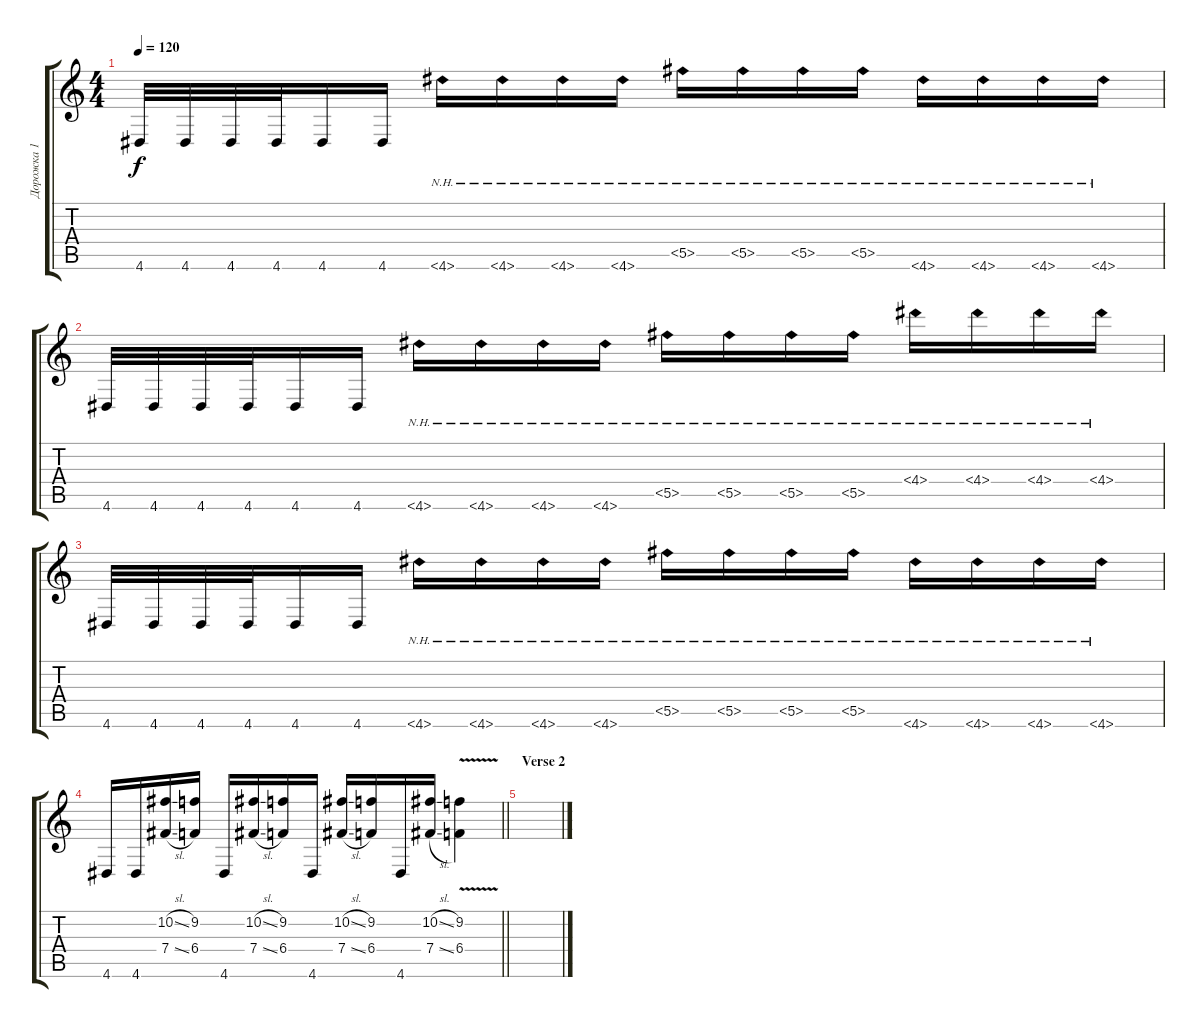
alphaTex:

\track ("Дорожка 1" "Дорожка 1") {instrument distortionguitar}
\staff {score tabs}
\tuning (Db4 Ab3 E3 B2 Gb2 B1) {hide}
\ts (4 4)
\tempo 120
\clef g2
\ks c
4.6.32{dy f} 4.6.32 4.6.32 4.6.32 4.6.16 4.6.16 4.6{nh}.16 4.6{nh}.16 4.6{nh}.16 4.6{nh}.16 5.5{nh}.16 5.5{nh}.16 5.5{nh}.16 5.5{nh}.16 4.6{nh}.16 4.6{nh}.16 4.6{nh}.16 4.6{nh}.16 |
4.6.32 4.6.32 4.6.32 4.6.32 4.6.16 4.6.16 4.6{nh}.16 4.6{nh}.16 4.6{nh}.16 4.6{nh}.16 5.5{nh}.16 5.5{nh}.16 5.5{nh}.16 5.5{nh}.16 4.4{nh}.16 4.4{nh}.16 4.4{nh}.16 4.4{nh}.16 |
4.6.32 4.6.32 4.6.32 4.6.32 4.6.16 4.6.16 4.6{nh}.16 4.6{nh}.16 4.6{nh}.16 4.6{nh}.16 5.5{nh}.16 5.5{nh}.16 5.5{nh}.16 5.5{nh}.16 4.6{nh}.16 4.6{nh}.16 4.6{nh}.16 4.6{nh}.16 |
\barLineRight lightlight
4.6.16 4.6.16 (10.2{sl} 7.4{sl}).16 (9.2 6.4).16 4.6.16 (10.2{sl} 7.4{sl}).16 (9.2 6.4).16 4.6.16 (10.2{sl} 7.4{sl}).16 (9.2 6.4).16 4.6.16 (10.2{sl} 7.4{sl}).16 (9.2 6.4{v}).4 |
\section ("" "Verse 2")
